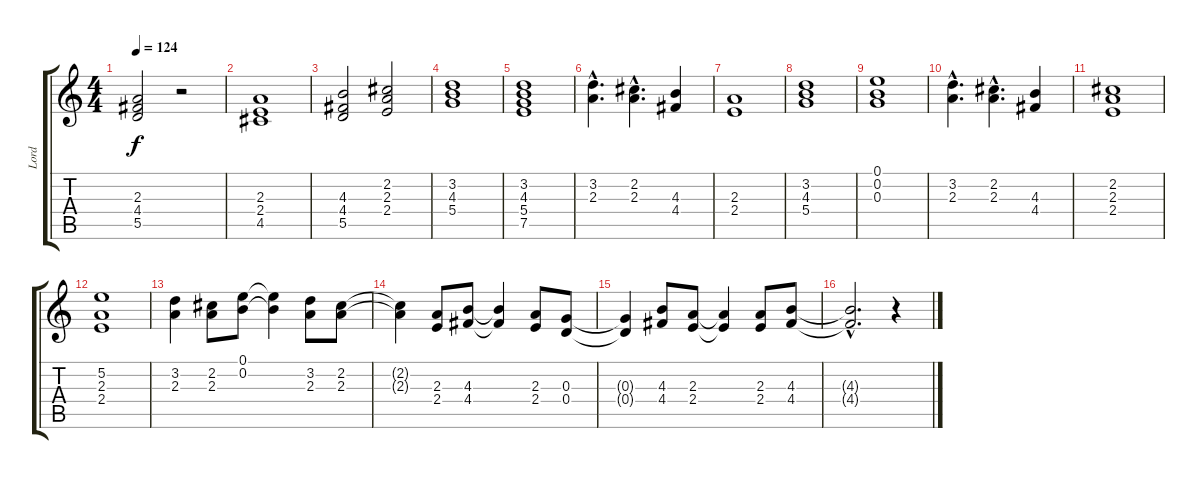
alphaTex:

\track ("Lord" "Lord") {instrument drawbarorgan}
\staff {score tabs}
\tuning (E5 B4 G4 D4 A3 E3) {hide}
\ts (4 4)
\tempo 124
\clef g2
\ks c
(2.3 4.4 5.5).2{dy f} r.2 |
(2.3 2.4 4.5).1 |
(4.3 4.4 5.5).2 (2.2 2.3 2.4).2 |
(3.2 4.3 5.4).1 |
(3.2 4.3 5.4 7.5).1 |
(3.2{hac} 2.3{hac}).4{d} (2.2{hac} 2.3{hac}).4{d} (4.3 4.4).4 |
(2.3 2.4).1 |
(3.2 4.3 5.4).1 |
(0.1 0.2 0.3).1 |
(3.2{hac} 2.3{hac}).4{d} (2.2{hac} 2.3{hac}).4{d} (4.3 4.4).4 |
(2.2 2.3 2.4).1 |
(5.2 2.3 2.4).1 |
(3.2 2.3).4 (2.2 2.3).8 (0.1 0.2).8 (0.1{t} 0.2{t}).4 (3.2 2.3).8 (2.2 2.3).8 |
(2.2{t} 2.3{t}).4 (2.3 2.4).8 (4.3 4.4).8 (4.3{t} 4.4{t}).4 (2.3 2.4).8 (0.3 0.4).8 |
(0.3{t} 0.4{t}).4 (4.3 4.4).8 (2.3 2.4).8 (2.3{t} 2.4{t}).4 (2.3 2.4).8 (4.3 4.4).8 |
(4.3{hac t} 4.4{hac t}).2{d} r.4
